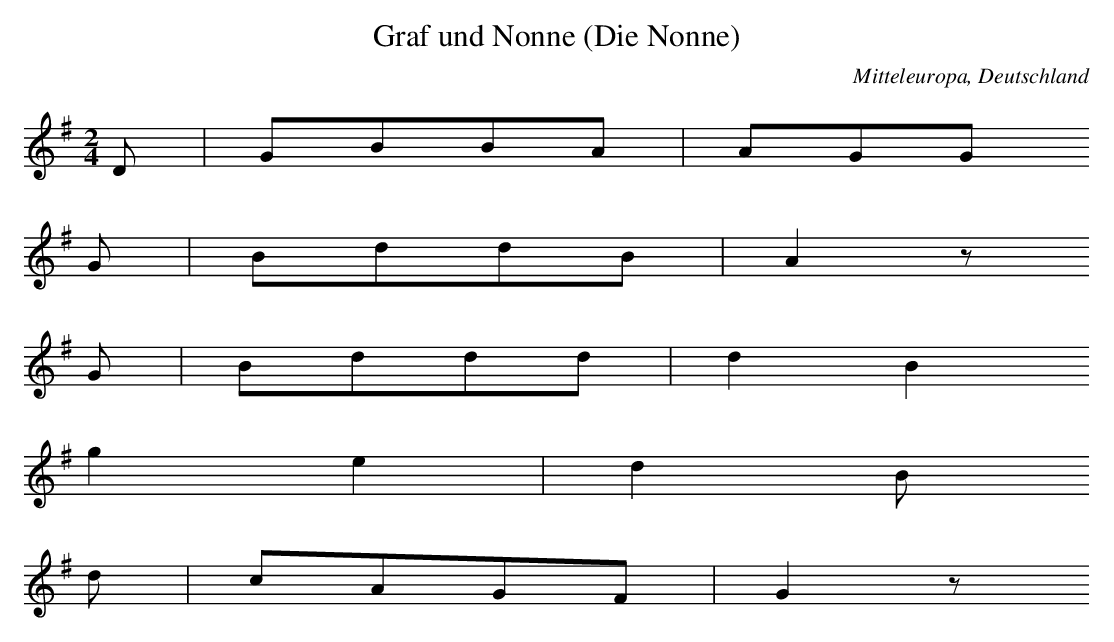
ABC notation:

X:1
T: Graf und Nonne (Die Nonne)
O: Mitteleuropa, Deutschland
M: 2/4
L: 1/8
K: G
D | GBBA | AGG
G | BddB | A2z
G | Bddd | d2B2
g2e2 | d2B
d | cAGF | G2z
